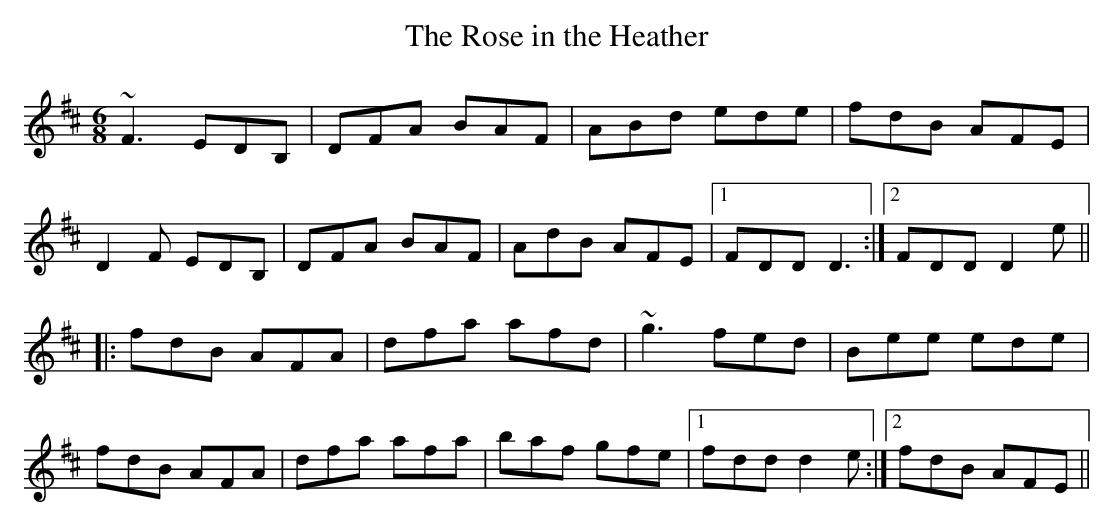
X:1
T:The Rose in the Heather
M:6/8
K:D
~F3 EDB,|DFA BAF|ABd ede|fdB AFE|
D2F EDB,|DFA BAF|AdB AFE|1 FDD D3:|2 FDD D2e||
|:fdB AFA|dfa afd|~g3 fed|Bee ede|
fdB AFA|dfa afa|baf gfe|1 fdd d2e:|2 fdB AFE||
